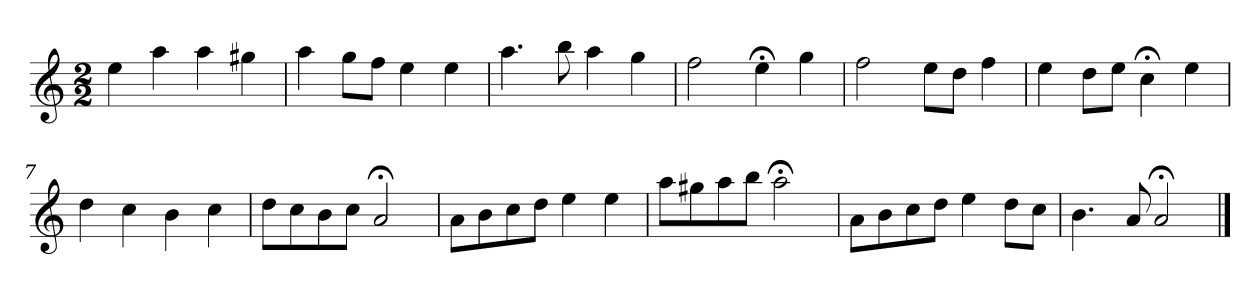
**kern
*part1
*staff1
*k[]
*a:
*M2/2
*MM120
=1
4ee
4aa
4aa
4gg#X
=2
4aa
8ggL
8ffJ
4ee
4ee
=3
4.aa
8bb
4aa
4gg
=4
2ff
4ee;<
4gg
=5
2ff
8eeL
8ddJ
4ff
=6
4ee
8ddL
8eeJ
4cc;<
4ee
=7
4dd
4cc
4b
4cc
=8
8ddL
8cc
8b
8ccJ
2a;<
=9
8aL
8b
8cc
8ddJ
4ee
4ee
=10
8aaL
8gg#X
8aa
8bbJ
2aa;<
=11
8aL
8b
8cc
8ddJ
4ee
8ddL
8ccJ
=12
4.b
8a
2a;<
==
*-
